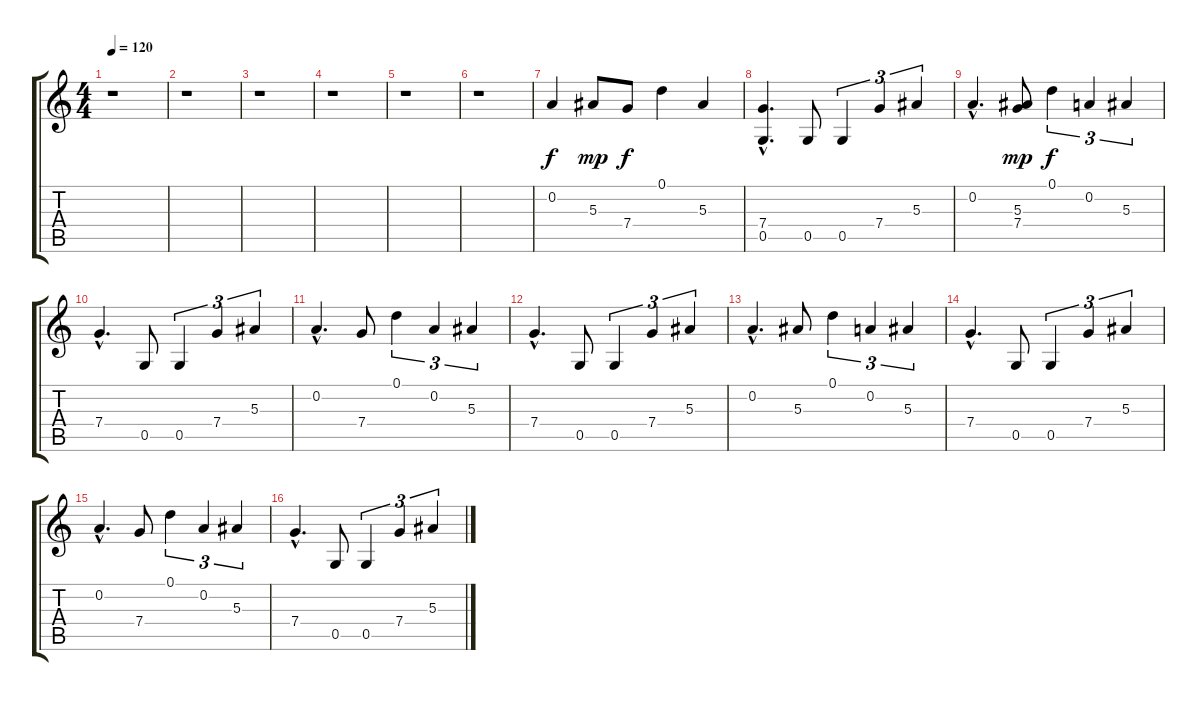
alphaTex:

\track "" {instrument acousticguitarsteel}
\staff {score tabs}
\tuning (D4 A3 F3 C3 G2 D2) {hide}
\ts (4 4)
\tempo 120
\clef g2
\ks c
r.1{dy f instrument acousticguitarsteel} |
r.1 |
r.1 |
r.1 |
r.1 |
r.1 |
0.2.4 5.3.8{dy mp} 7.4.8{dy f} 0.1.4 5.3.4 |
(7.4{hac} 0.5{hac}).4{d} 0.5.8 0.5.4{tu (3 2)} 7.4.4{tu (3 2)} 5.3.4{tu (3 2)} |
0.2{hac}.4{d} (5.3 7.4).8{dy mp} 0.1.4{tu (3 2) dy f} 0.2.4{tu (3 2)} 5.3.4{tu (3 2)} |
7.4{hac}.4{d} 0.5.8 0.5.4{tu (3 2)} 7.4.4{tu (3 2)} 5.3.4{tu (3 2)} |
0.2{hac}.4{d} 7.4.8 0.1.4{tu (3 2)} 0.2.4{tu (3 2)} 5.3.4{tu (3 2)} |
7.4{hac}.4{d} 0.5.8 0.5.4{tu (3 2)} 7.4.4{tu (3 2)} 5.3.4{tu (3 2)} |
0.2{hac}.4{d} 5.3.8 0.1.4{tu (3 2)} 0.2.4{tu (3 2)} 5.3.4{tu (3 2)} |
7.4{hac}.4{d} 0.5.8 0.5.4{tu (3 2)} 7.4.4{tu (3 2)} 5.3.4{tu (3 2)} |
0.2{hac}.4{d} 7.4.8 0.1.4{tu (3 2)} 0.2.4{tu (3 2)} 5.3.4{tu (3 2)} |
7.4{hac}.4{d} 0.5.8 0.5.4{tu (3 2)} 7.4.4{tu (3 2)} 5.3.4{tu (3 2)}
